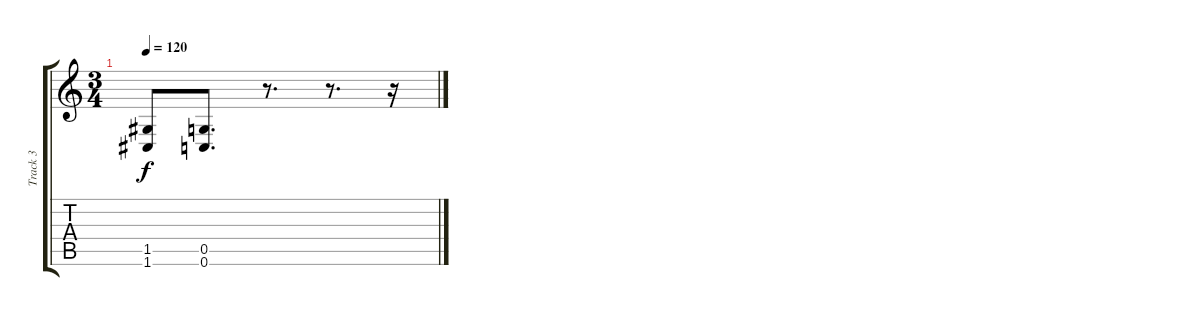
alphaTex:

\track ("Track 3" "Track 3") {instrument distortionguitar}
\staff {score tabs}
\tuning (D4 A3 F3 C3 G2 C2) {hide}
\ts (3 4)
\tempo 120
\clef g2
\ks c
(1.5{t} 1.6{t}).8{dy f} (0.5 0.6).8{d} r.8{d} r.8{d} r.16
